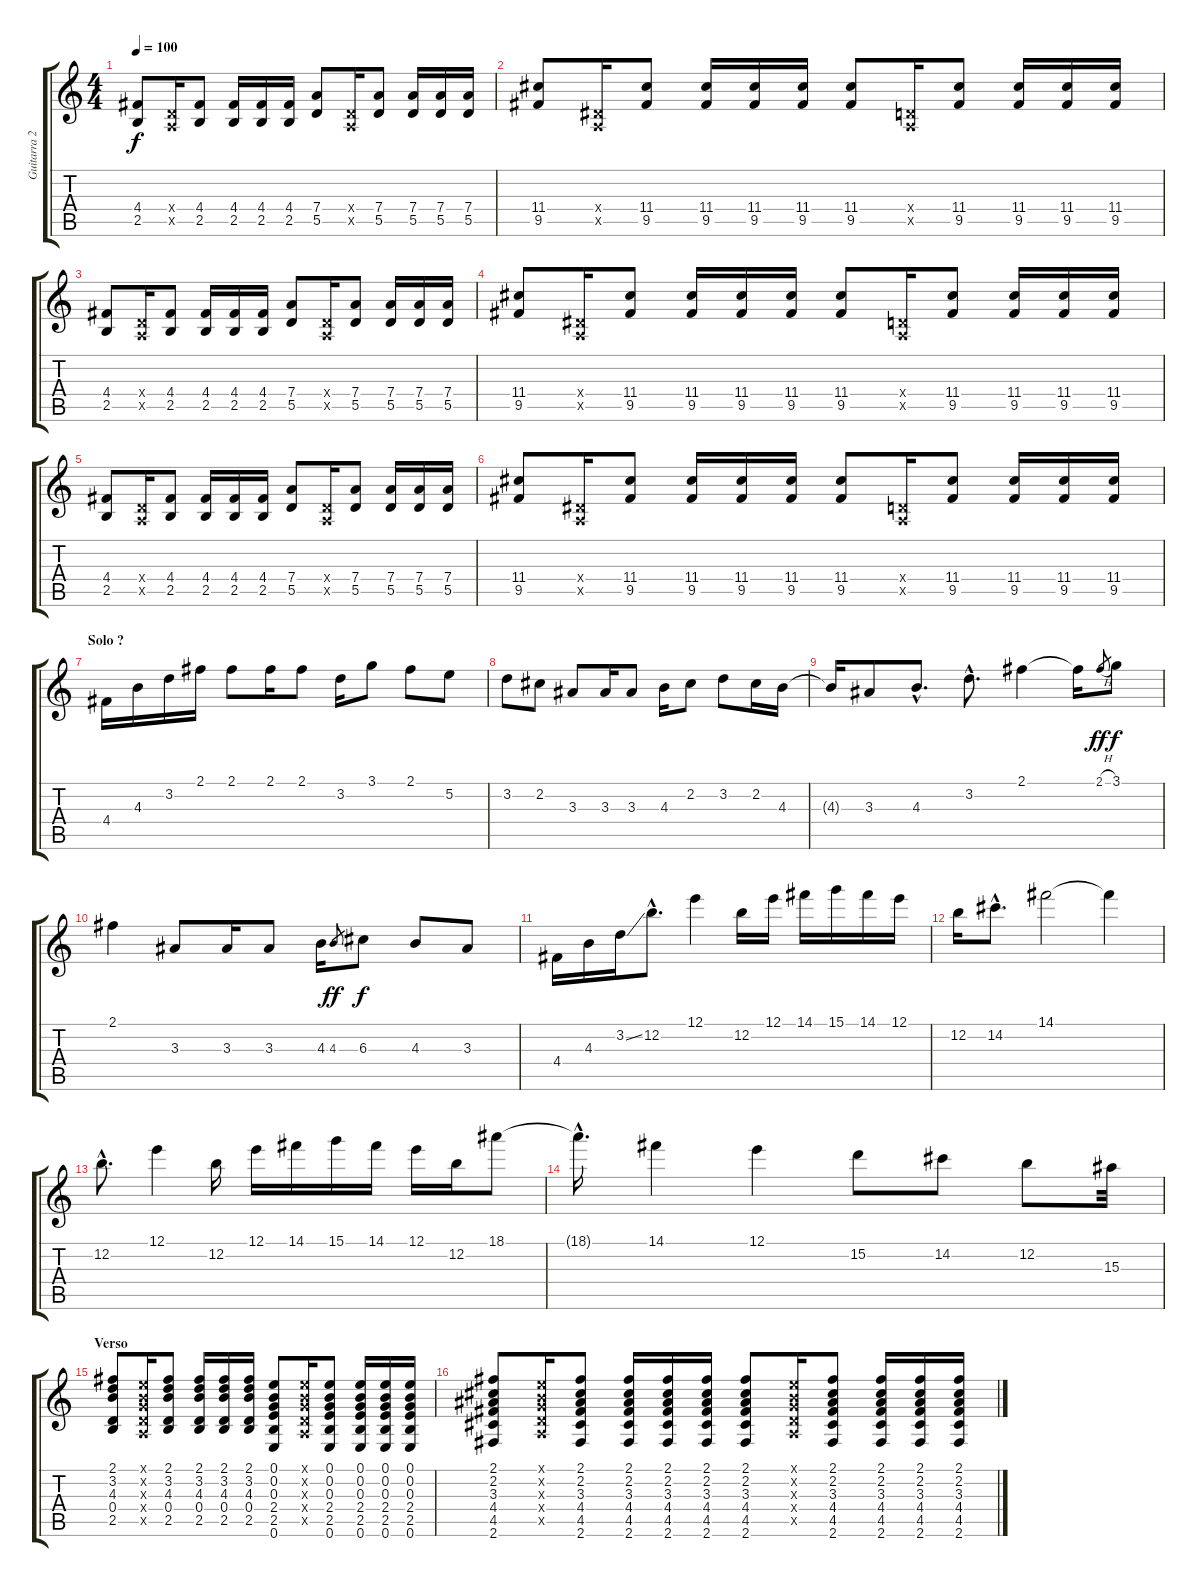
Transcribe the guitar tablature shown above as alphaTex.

\track ("Guitarra 2" "Guitarra 2") {instrument electricguitarclean}
\staff {score tabs}
\tuning (E4 B3 G3 D3 A2 E2) {hide}
\ts (4 4)
\tempo 100
\clef g2
\ks c
(4.4 2.5).8{dy f} (0.4{x} 0.5{x}).16 (4.4 2.5).8 (4.4 2.5).16 (4.4 2.5).16 (4.4 2.5).16 (7.4 5.5).8 (0.4{x} 0.5{x}).16 (7.4 5.5).8 (7.4 5.5).16 (7.4 5.5).16 (7.4 5.5).16 |
(11.4 9.5).8 (1.4{x} 0.5{x}).16 (11.4 9.5).8 (11.4 9.5).16 (11.4 9.5).16 (11.4 9.5).16 (11.4 9.5).8 (0.4{x} 0.5{x}).16 (11.4 9.5).8 (11.4 9.5).16 (11.4 9.5).16 (11.4 9.5).16 |
(4.4 2.5).8 (0.4{x} 0.5{x}).16 (4.4 2.5).8 (4.4 2.5).16 (4.4 2.5).16 (4.4 2.5).16 (7.4 5.5).8 (0.4{x} 0.5{x}).16 (7.4 5.5).8 (7.4 5.5).16 (7.4 5.5).16 (7.4 5.5).16 |
(11.4 9.5).8 (1.4{x} 0.5{x}).16 (11.4 9.5).8 (11.4 9.5).16 (11.4 9.5).16 (11.4 9.5).16 (11.4 9.5).8 (0.4{x} 0.5{x}).16 (11.4 9.5).8 (11.4 9.5).16 (11.4 9.5).16 (11.4 9.5).16 |
(4.4 2.5).8 (0.4{x} 0.5{x}).16 (4.4 2.5).8 (4.4 2.5).16 (4.4 2.5).16 (4.4 2.5).16 (7.4 5.5).8 (0.4{x} 0.5{x}).16 (7.4 5.5).8 (7.4 5.5).16 (7.4 5.5).16 (7.4 5.5).16 |
(11.4 9.5).8 (1.4{x} 0.5{x}).16 (11.4 9.5).8 (11.4 9.5).16 (11.4 9.5).16 (11.4 9.5).16 (11.4 9.5).8 (0.4{x} 0.5{x}).16 (11.4 9.5).8 (11.4 9.5).16 (11.4 9.5).16 (11.4 9.5).16 |
\section ("" "Solo ?")
4.4.16{volume 13 instrument overdrivenguitar} 4.3.16 3.2.16 2.1.16 2.1.8 2.1.16 2.1.8 3.2.16 3.1.8 2.1.8 5.2.8 |
3.2.8 2.2.8 3.3.8 3.3.16 3.3.8 4.3.16 2.2.8 3.2.8 2.2.16 4.3.16 |
4.3{t}.16 3.3.8 4.3{hac}.8{d} 3.2{hac}.8{d} 2.1.4 2.1{t}.16 2.1{h}.8{gr dy ff} 3.1.8{dy f} |
2.1.4 3.3.8 3.3.16 3.3.8 4.3.16 4.3.8{gr dy ff} 6.3.8{dy f} 4.3.8 3.3.8 |
4.4.16 4.3.16 3.2{ss}.16 12.2{hac}.8{d} 12.1.4 12.2.16 12.1.16 14.1.16 15.1.16 14.1.16 12.1.16 |
12.2.16 14.2{hac}.8{d} 14.1.2 14.1{t}.4 |
12.2{hac}.8{d} 12.1.4 12.2.16 12.1.16 14.1.16 15.1.16 14.1.16 12.1.16 12.2.16 18.1.8 |
18.1{hac t}.16{d} 14.1.4 12.1.4 15.2.8 14.2.8 12.2.8 15.3.32 |
\section ("" "Verso")
(2.1 3.2 4.3 0.4 2.5).8{volume 7 instrument electricguitarclean} (0.1{x} 0.2{x} 0.3{x} 0.4{x} 0.5{x}).16 (2.1 3.2 4.3 0.4 2.5).8 (2.1 3.2 4.3 0.4 2.5).16 (2.1 3.2 4.3 0.4 2.5).16 (2.1 3.2 4.3 0.4 2.5).16 (0.1 0.2 0.3 2.4 2.5 0.6).8 (0.1{x} 0.2{x} 0.3{x} 0.4{x} 0.5{x}).16 (0.1 0.2 0.3 2.4 2.5 0.6).8 (0.1 0.2 0.3 2.4 2.5 0.6).16 (0.1 0.2 0.3 2.4 2.5 0.6).16 (0.1 0.2 0.3 2.4 2.5 0.6).16 |
(2.1 2.2 3.3 4.4 4.5 2.6).8 (0.1{x} 0.2{x} 0.3{x} 0.4{x} 0.5{x}).16 (2.1 2.2 3.3 4.4 4.5 2.6).8 (2.1 2.2 3.3 4.4 4.5 2.6).16 (2.1 2.2 3.3 4.4 4.5 2.6).16 (2.1 2.2 3.3 4.4 4.5 2.6).16 (2.1 2.2 3.3 4.4 4.5 2.6).8 (0.1{x} 0.2{x} 0.3{x} 0.4{x} 0.5{x}).16 (2.1 2.2 3.3 4.4 4.5 2.6).8 (2.1 2.2 3.3 4.4 4.5 2.6).16 (2.1 2.2 3.3 4.4 4.5 2.6).16 (2.1 2.2 3.3 4.4 4.5 2.6).16
